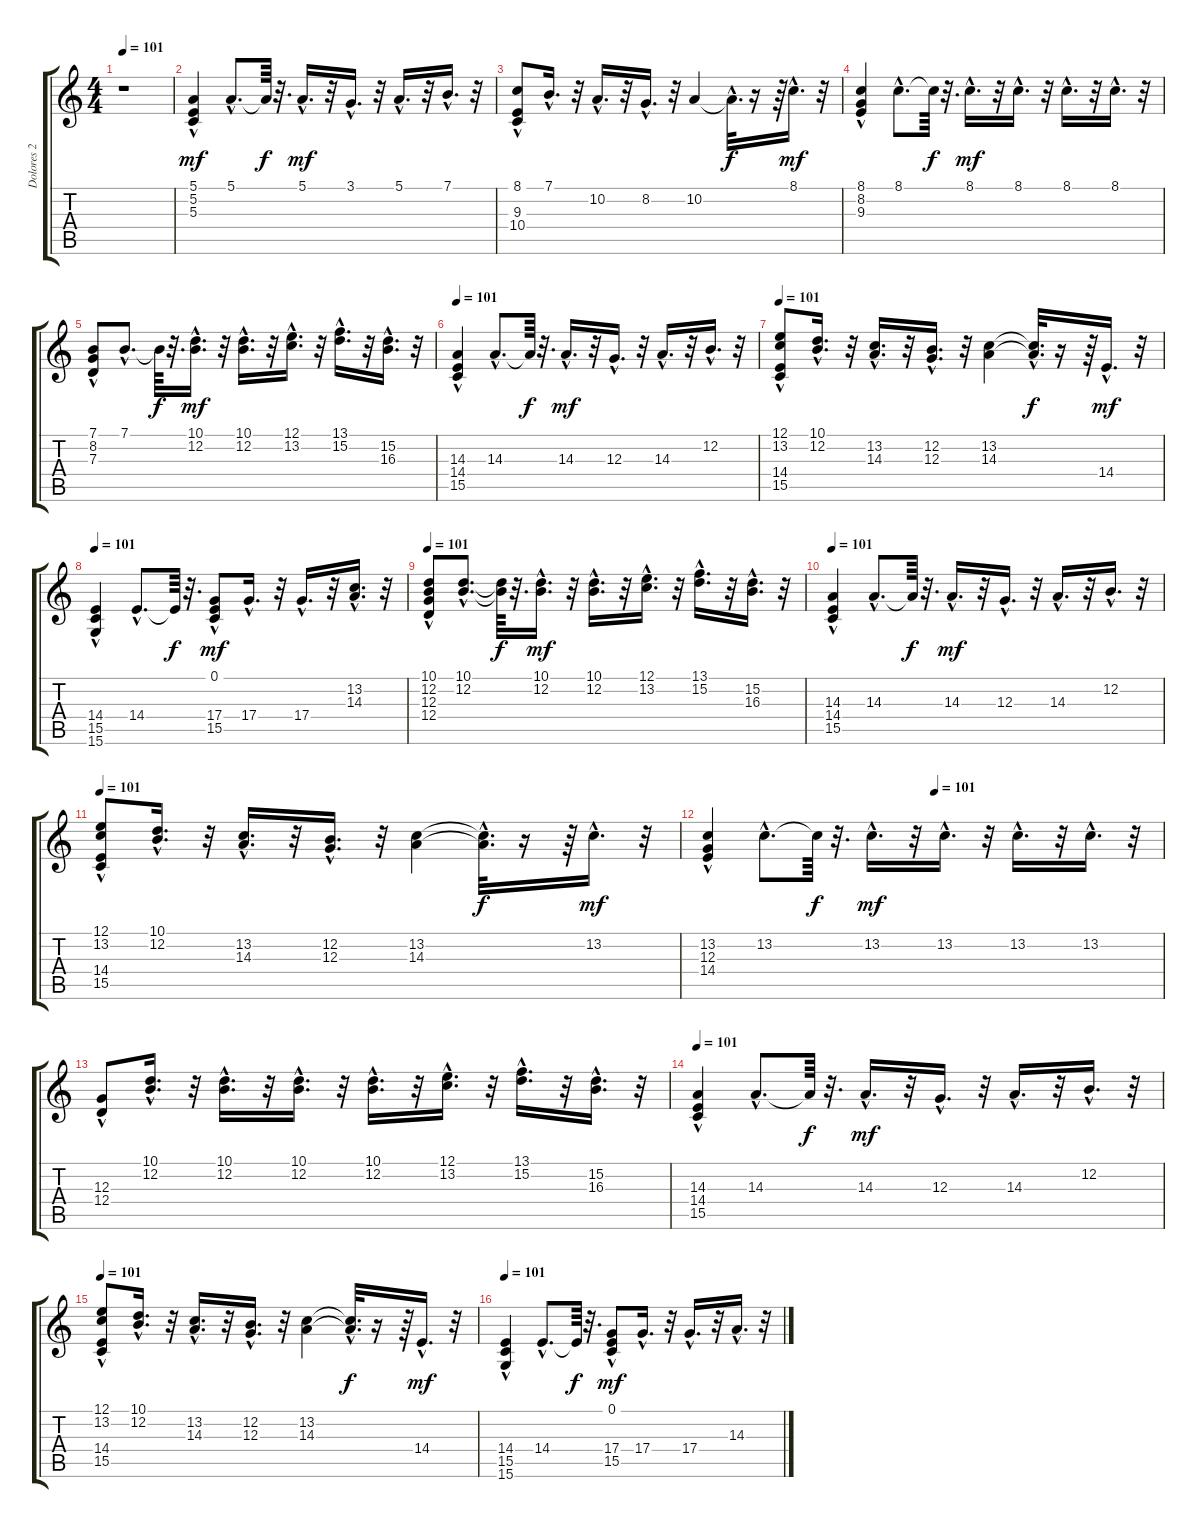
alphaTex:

\track ("Dolores 2" "Dolores 2") {instrument pad3polysynth}
\staff {score tabs}
\tuning (E4 B3 G3 D3 A2 E2) {hide}
\ts (4 4)
\tempo 101
\clef g2
\ks c
r.1{dy mf} |
(5.1{hac} 5.2{hac} 5.3{hac}).4 5.1{hac}.8{d} 5.1{t}.64{dy f} r.32{d} 5.1{hac}.16{d dy mf} r.32 3.1{hac}.16{d} r.32 5.1{hac}.16{d} r.32 7.1{hac}.16{d} r.32 |
(8.1{hac} 9.3{hac} 10.4{hac}).8 7.1{hac}.16{d} r.32 10.2{hac}.16{d} r.32 8.2{hac}.16{d} r.32 10.2.4 10.2{hac t}.32{d dy f} r.16 r.64 8.1{hac}.16{d dy mf} r.32 |
(8.1{hac} 8.2{hac} 9.3{hac}).4 8.1{hac}.8{d} 8.1{t}.64{dy f} r.32{d} 8.1{hac}.16{d dy mf} r.32 8.1{hac}.16{d} r.32 8.1{hac}.16{d} r.32 8.1{hac}.16{d} r.32 |
(7.1{hac} 8.2{hac} 7.3{hac}).8 7.1{hac}.8{d} 7.1{t}.64{dy f} r.32{d} (10.1{hac} 12.2{hac}).16{d dy mf} r.32 (10.1{hac} 12.2{hac}).16{d} r.32 (12.1{hac} 13.2{hac}).16{d} r.32 (13.1{hac} 15.2{hac}).16{d} r.32 (15.2{hac} 16.3{hac}).16{d} r.32 |
\tempo 101
(14.3{hac} 14.4{hac} 15.5{hac}).4 14.3{hac}.8{d} 14.3{t}.64{dy f} r.32{d} 14.3{hac}.16{d dy mf} r.32 12.3{hac}.16{d} r.32 14.3{hac}.16{d} r.32 12.2{hac}.16{d} r.32 |
\tempo 101
(12.1{hac} 13.2{hac} 14.4{hac} 15.5{hac}).8 (10.1{hac} 12.2{hac}).16{d} r.32 (13.2{hac} 14.3{hac}).16{d} r.32 (12.2{hac} 12.3{hac}).16{d} r.32 (13.2 14.3).4 (13.2{hac t} 14.3{hac t}).32{d dy f} r.16 r.64 14.4{hac}.16{d dy mf} r.32 |
\tempo 101
(14.4{hac} 15.5{hac} 15.6{hac}).4 14.4{hac}.8{d} 14.4{t}.64{dy f} r.32{d} (0.1{hac} 17.4{hac} 15.5{hac}).8{dy mf} 17.4{hac}.16{d} r.32 17.4{hac}.16{d} r.32 (13.2{hac} 14.3{hac}).16{d} r.32 |
\tempo 101
(10.1{hac} 12.2{hac} 12.3{hac} 12.4{hac}).8 (10.1{hac} 12.2{hac}).8{d} (10.1{t} 12.2{t}).64{dy f} r.32{d} (10.1{hac} 12.2{hac}).16{d dy mf} r.32 (10.1{hac} 12.2{hac}).16{d} r.32 (12.1{hac} 13.2{hac}).16{d} r.32 (13.1{hac} 15.2{hac}).16{d} r.32 (15.2{hac} 16.3{hac}).16{d} r.32 |
\tempo 101
(14.3{hac} 14.4{hac} 15.5{hac}).4 14.3{hac}.8{d} 14.3{t}.64{dy f} r.32{d} 14.3{hac}.16{d dy mf} r.32 12.3{hac}.16{d} r.32 14.3{hac}.16{d} r.32 12.2{hac}.16{d} r.32 |
\tempo 101
(12.1{hac} 13.2{hac} 14.4{hac} 15.5{hac}).8 (10.1{hac} 12.2{hac}).16{d} r.32 (13.2{hac} 14.3{hac}).16{d} r.32 (12.2{hac} 12.3{hac}).16{d} r.32 (13.2 14.3).4 (13.2{hac t} 14.3{hac t}).32{d dy f} r.16 r.64 13.2{hac}.16{d dy mf} r.32 |
\tempo (101 0.5)
(13.2{hac} 12.3{hac} 14.4{hac}).4 13.2{hac}.8{d} 13.2{t}.64{dy f} r.32{d} 13.2{hac}.16{d dy mf} r.32 13.2{hac}.16{d} r.32 13.2{hac}.16{d} r.32 13.2{hac}.16{d} r.32 |
(12.3{hac} 12.4{hac}).8 (10.1{hac} 12.2{hac}).16{d} r.32 (10.1{hac} 12.2{hac}).16{d} r.32 (10.1{hac} 12.2{hac}).16{d} r.32 (10.1{hac} 12.2{hac}).16{d} r.32 (12.1{hac} 13.2{hac}).16{d} r.32 (13.1{hac} 15.2{hac}).16{d} r.32 (15.2{hac} 16.3{hac}).16{d} r.32 |
\tempo 101
(14.3{hac} 14.4{hac} 15.5{hac}).4 14.3{hac}.8{d} 14.3{t}.64{dy f} r.32{d} 14.3{hac}.16{d dy mf} r.32 12.3{hac}.16{d} r.32 14.3{hac}.16{d} r.32 12.2{hac}.16{d} r.32 |
\tempo 101
(12.1{hac} 13.2{hac} 14.4{hac} 15.5{hac}).8 (10.1{hac} 12.2{hac}).16{d} r.32 (13.2{hac} 14.3{hac}).16{d} r.32 (12.2{hac} 12.3{hac}).16{d} r.32 (13.2 14.3).4 (13.2{hac t} 14.3{hac t}).32{d dy f} r.16 r.64 14.4{hac}.16{d dy mf} r.32 |
\tempo 101
(14.4{hac} 15.5{hac} 15.6{hac}).4 14.4{hac}.8{d} 14.4{t}.64{dy f} r.32{d} (0.1{hac} 17.4{hac} 15.5{hac}).8{dy mf} 17.4{hac}.16{d} r.32 17.4{hac}.16{d} r.32 14.3{hac}.16{d} r.32
